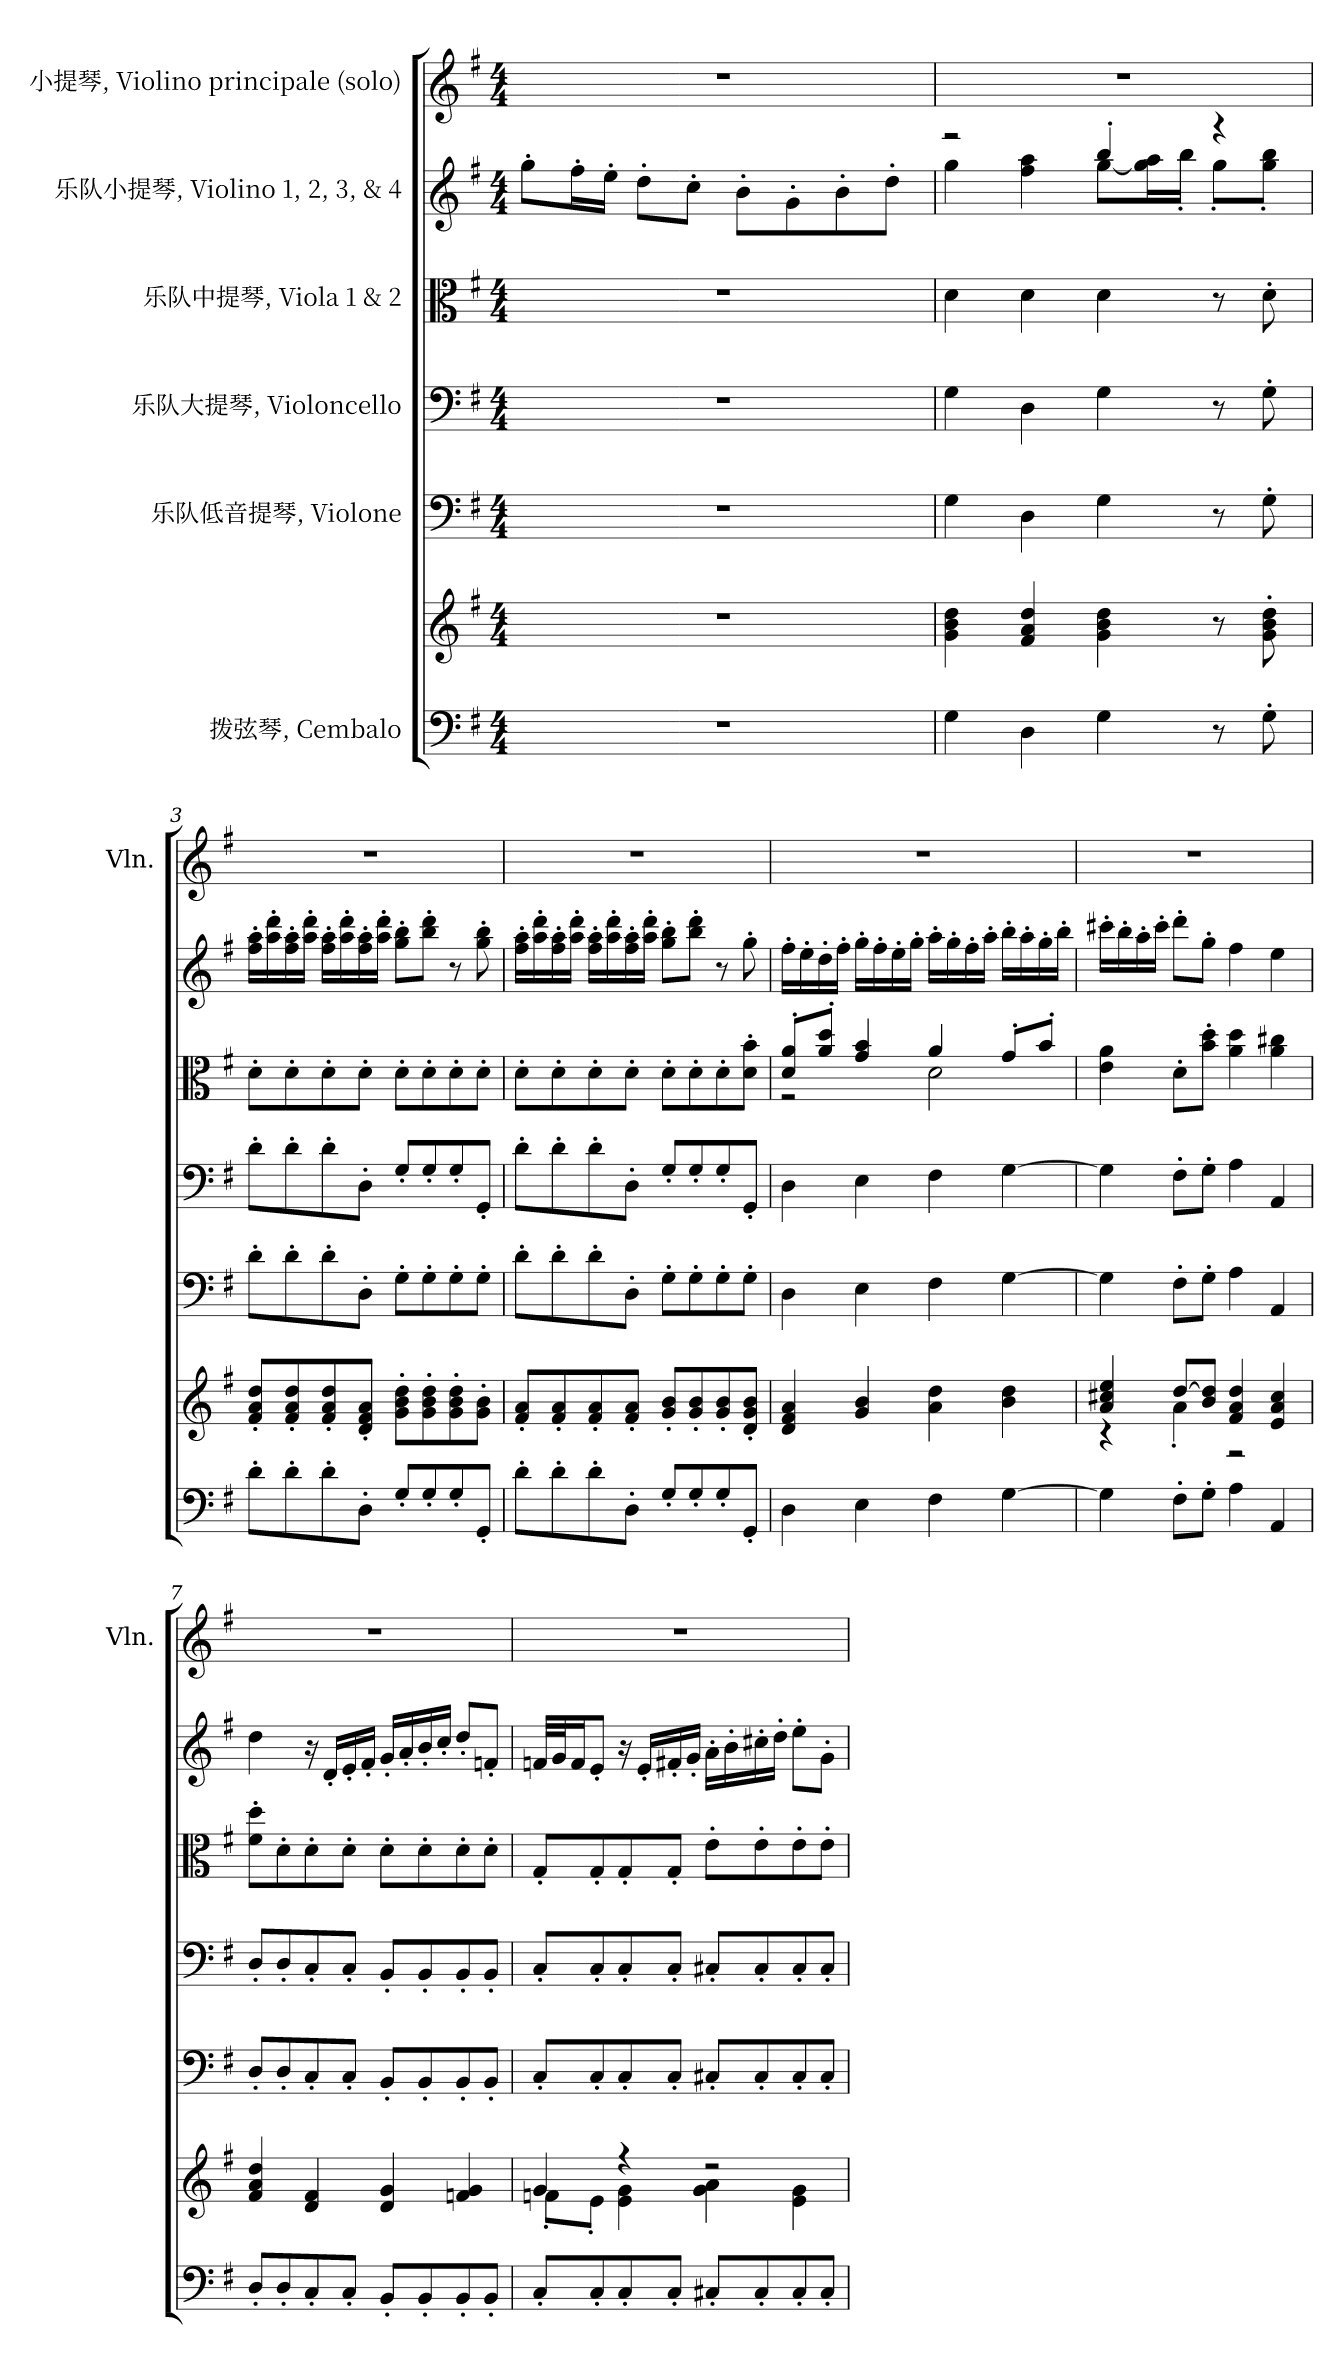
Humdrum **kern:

**kern	**kern	**kern	**kern	**kern	**kern	**kern
*part6	*part6	*part5	*part4	*part3	*part2	*part1
*staff7	*staff6	*staff5	*staff4	*staff3	*staff2	*staff1
*I"拨弦琴, Cembalo	*	*I"乐队低音提琴, Violone	*I"乐队大提琴, Violoncello	*I"乐队中提琴, Viola 1 &amp; 2	*I"乐队小提琴, Violino 1, 2, 3, &amp; 4	*I"小提琴, Violino principale (solo)
*	*	*	*	*	*	*I'Vln.
*clefF4	*clefG2	*clefF4	*clefF4	*clefC3	*clefG2	*clefG2
*	*	*ITrd7c12	*	*	*	*
*k[f#]	*k[f#]	*k[f#]	*k[f#]	*k[f#]	*k[f#]	*k[f#]
*M4/4	*M4/4	*M4/4	*M4/4	*M4/4	*M4/4	*M4/4
*MM128	*MM128	*MM128	*MM128	*MM128	*MM128	*MM128
=1	=1	=1	=1	=1	=1	=1
1r	1r	1r	1r	1r	8gg'\L	1r
.	.	.	.	.	16ff#'\L	.
.	.	.	.	.	16ee'\JJ	.
.	.	.	.	.	8dd'\L	.
.	.	.	.	.	8cc'\J	.
.	.	.	.	.	8b'\L	.
.	.	.	.	.	8g'\	.
.	.	.	.	.	8b'\	.
.	.	.	.	.	8dd'\J	.
=2	=2	=2	=2	=2	=2	=2
*	*	*	*	*	*^	*
4G\	4g\ 4b\ 4dd\	4GG\	4G\	4d\	2r	4gg\	1r
4D\	4f#/ 4a/ 4dd/	4DD\	4D\	4d\	.	4ff#\ 4aa\	.
4G\	4g\ 4b\ 4dd\	4GG\	4G\	4d\	4bb'/	[8gg\L	.
.	.	.	.	.	.	16gg\] 16aa\L	.
.	.	.	.	.	.	16bb'\JJ	.
8r	8r	8r	8r	8r	4r	8gg'\L	.
8G'\	8g\' 8b\' 8dd\'	8GG'\	8G'\	8d'\	.	8gg\' 8bb\'J	.
*	*	*	*	*	*v	*v	*
!!LO:PB:g=z
=3	=3	=3	=3	=3	=3	=3
8d'\L	8f#/' 8a/' 8dd/'L	8D'\L	8d'\L	8d'\L	16ff#\' 16aa\'LL	1r
.	.	.	.	.	16aa\' 16ddd\'	.
8d'\	8f#/' 8a/' 8dd/'	8D'\	8d'\	8d'\	16ff#\' 16aa\'	.
.	.	.	.	.	16aa\' 16ddd\'JJ	.
8d'\	8f#/' 8a/' 8dd/'	8D'\	8d'\	8d'\	16ff#\' 16aa\'LL	.
.	.	.	.	.	16aa\' 16ddd\'	.
8D'\J	8d/' 8f#/' 8a/'J	8DD'\J	8D'\J	8d'\J	16ff#\' 16aa\'	.
.	.	.	.	.	16aa\' 16ddd\'JJ	.
8G'/L	8g\' 8b\' 8dd\'L	8GG'\L	8G'/L	8d'\L	8gg\' 8bb\'L	.
8G'/	8g\' 8b\' 8dd\'	8GG'\	8G'/	8d'\	8bb\' 8ddd\'J	.
8G'/	8g\' 8b\' 8dd\'	8GG'\	8G'/	8d'\	8r	.
8GG'/J	8g\' 8b\'J	8GG'\J	8GG'/J	8d'\J	8gg\' 8bb\'	.
=4	=4	=4	=4	=4	=4	=4
8d'\L	8f#/' 8a/'L	8D'\L	8d'\L	8d'\L	16ff#\' 16aa\'LL	1r
.	.	.	.	.	16aa\' 16ddd\'	.
8d'\	8f#/' 8a/'	8D'\	8d'\	8d'\	16ff#\' 16aa\'	.
.	.	.	.	.	16aa\' 16ddd\'JJ	.
8d'\	8f#/' 8a/'	8D'\	8d'\	8d'\	16ff#\' 16aa\'LL	.
.	.	.	.	.	16aa\' 16ddd\'	.
8D'\J	8f#/' 8a/'J	8DD'\J	8D'\J	8d'\J	16ff#\' 16aa\'	.
.	.	.	.	.	16aa\' 16ddd\'JJ	.
8G'/L	8g/' 8b/'L	8GG'\L	8G'/L	8d'\L	8gg\' 8bb\'L	.
8G'/	8g/' 8b/'	8GG'\	8G'/	8d'\	8bb\' 8ddd\'J	.
8G'/	8g/' 8b/'	8GG'\	8G'/	8d'\	8r	.
8GG'/J	8d/' 8g/' 8b/'J	8GG'\J	8GG'/J	8d\' 8b\'J	8gg'\	.
!!LO:PB:g=z
=5	=5	=5	=5	=5	=5	=5
*	*	*	*	*^	*	*
4D\	4d/ 4f#/ 4a/	4DD\	4D\	8d/' 8a/'L	2r	16ff#'\LL	1r
.	.	.	.	.	.	16ee'\	.
.	.	.	.	8a/' 8dd/'J	.	16dd'\	.
.	.	.	.	.	.	16ff#'\JJ	.
4E\	4g/ 4b/	4EE\	4E\	4g/ 4b/	.	16gg'\LL	.
.	.	.	.	.	.	16ff#'\	.
.	.	.	.	.	.	16ee'\	.
.	.	.	.	.	.	16gg'\JJ	.
4F#\	4a\ 4dd\	4FF#\	4F#\	4a/	2d\	16aa'\LL	.
.	.	.	.	.	.	16gg'\	.
.	.	.	.	.	.	16ff#'\	.
.	.	.	.	.	.	16aa'\JJ	.
[4G\	4b\ 4dd\	[4GG\	[4G\	8g'/L	.	16bb'\LL	.
.	.	.	.	.	.	16aa'\	.
.	.	.	.	8b'/J	.	16gg'\	.
.	.	.	.	.	.	16bb'\JJ	.
*	*	*	*	*v	*v	*	*
=6	=6	=6	=6	=6	=6	=6
*	*^	*	*	*	*	*
4G\]	4a/ 4cc#X/ 4ee/	4r	4GG\]	4G\]	4e\ 4a\	16ccc#X'\LL	1r
.	.	.	.	.	.	16bb'\	.
.	.	.	.	.	.	16aa'\	.
.	.	.	.	.	.	16ccc#'\JJ	.
8F#'\L	[8dd/L	4a'\	8FF#'\L	8F#'\L	8d'\L	8ddd'\L	.
8G'\J	8b/ 8dd/]J	.	8GG'\J	8G'\J	8b\' 8dd\'J	8gg'\J	.
4A\	4f#/ 4a/ 4dd/	2r	4AA\	4A\	4a\ 4dd\	4ff#\	.
4AA/	4e/ 4a/ 4cc#/	.	4AAA/	4AA/	4a\ 4cc#X\	4ee\	.
*	*v	*v	*	*	*	*	*
=7	=7	=7	=7	=7	=7	=7
8D'/L	4f#/ 4a/ 4dd/	8DD'/L	8D'/L	8f#\' 8dd\'L	4dd\	1r
8D'/	.	8DD'/	8D'/	8d'\	.	.
8C'/	4d/ 4f#/	8CC'/	8C'/	8d'\	16r	.
.	.	.	.	.	16d'/LL	.
8C'/J	.	8CC'/J	8C'/J	8d'\J	16e'/	.
.	.	.	.	.	16f#'/JJ	.
8BB'/L	4d/ 4g/	8BBB'/L	8BB'/L	8d'\L	16g'/LL	.
.	.	.	.	.	16a'/	.
8BB'/	.	8BBB'/	8BB'/	8d'\	16b'/	.
.	.	.	.	.	16cc'/JJ	.
8BB'/	4fn/ 4g/	8BBB'/	8BB'/	8d'\	8dd'/L	.
8BB'/J	.	8BBB'/J	8BB'/J	8d'\J	8fn'/J	.
!!LO:PB:g=z
=8	=8	=8	=8	=8	=8	=8
*	*^	*	*	*	*	*
8C'/L	4g/	8fn'\L	8CC'/L	8C'/L	8G'/L	32fn/LLL	1r
.	.	.	.	.	.	32g/J	.
.	.	.	.	.	.	16f/J	.
8C'/	.	8e'\J	8CC'/	8C'/	8G'/	8e'/J	.
8C'/	4r	4e\ 4g\	8CC'/	8C'/	8G'/	16r	.
.	.	.	.	.	.	16e'/LL	.
8C'/J	.	.	8CC'/J	8C'/J	8G'/J	16f#X'/	.
.	.	.	.	.	.	16g'/JJ	.
8C#X'/L	2r	4g\ 4a\	8CC#X'/L	8C#X'/L	8e'\L	16a'\LL	.
.	.	.	.	.	.	16b'\	.
8C#'/	.	.	8CC#'/	8C#'/	8e'\	16cc#X'\	.
.	.	.	.	.	.	16dd'\JJ	.
8C#'/	.	4e\ 4g\	8CC#'/	8C#'/	8e'\	8ee'\L	.
8C#'/J	.	.	8CC#'/J	8C#'/J	8e'\J	8g'\J	.
*	*v	*v	*	*	*	*	*
=	=	=	=	=	=	=
*-	*-	*-	*-	*-	*-	*-
